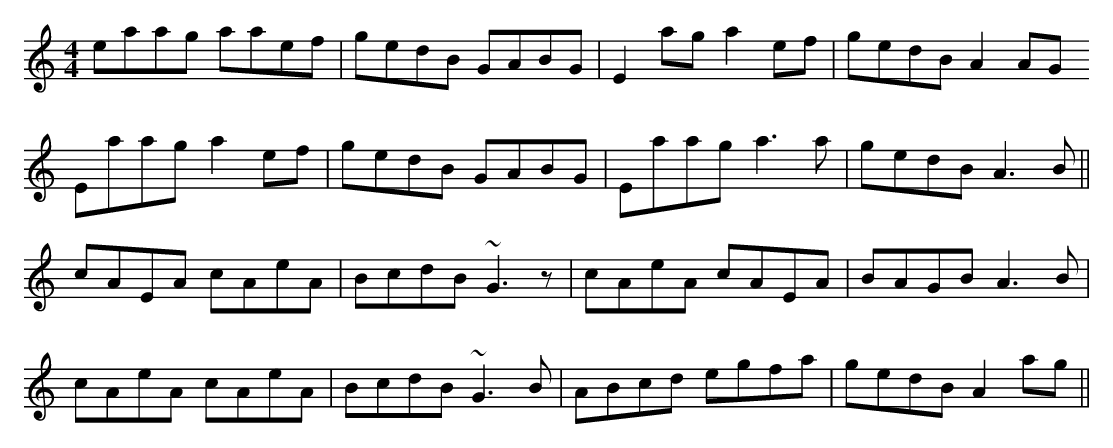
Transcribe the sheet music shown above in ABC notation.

X:1
M:4/4
K:Amin
eaag aaef|gedB GABG|E2ag a2ef|gedB A2AG
Eaag a2ef|gedB GABG|Eaag a3a|gedB A3B||
cAEA cAeA|BcdB ~G3z|cAeA cAEA|BAGB A3B|
cAeA cAeA|BcdB ~G3B|ABcd egfa|gedB A2ag||
